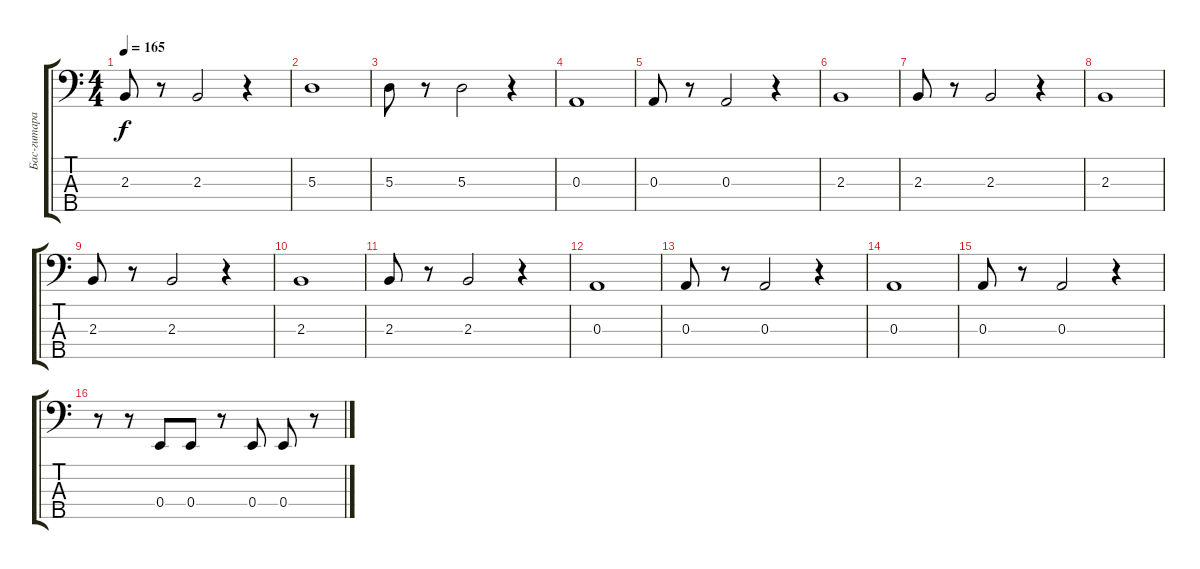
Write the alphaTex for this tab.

\track ("Бас-гитара" "Бас-гитара") {instrument electricbassfinger}
\staff {score tabs}
\tuning (G2 D2 A1 E1 B0) {hide}
\ts (4 4)
\tempo 165
\clef f4
\ks c
2.3.8{dy f} r.8 2.3.2 r.4 |
5.3.1 |
5.3.8 r.8 5.3.2 r.4 |
0.3.1 |
0.3.8 r.8 0.3.2 r.4 |
2.3.1 |
2.3.8 r.8 2.3.2 r.4 |
2.3.1 |
2.3.8 r.8 2.3.2 r.4 |
2.3.1 |
2.3.8 r.8 2.3.2 r.4 |
0.3.1 |
0.3.8 r.8 0.3.2 r.4 |
0.3.1 |
0.3.8 r.8 0.3.2 r.4 |
r.8 r.8 0.4.8 0.4.8 r.8 0.4.8 0.4.8 r.8
